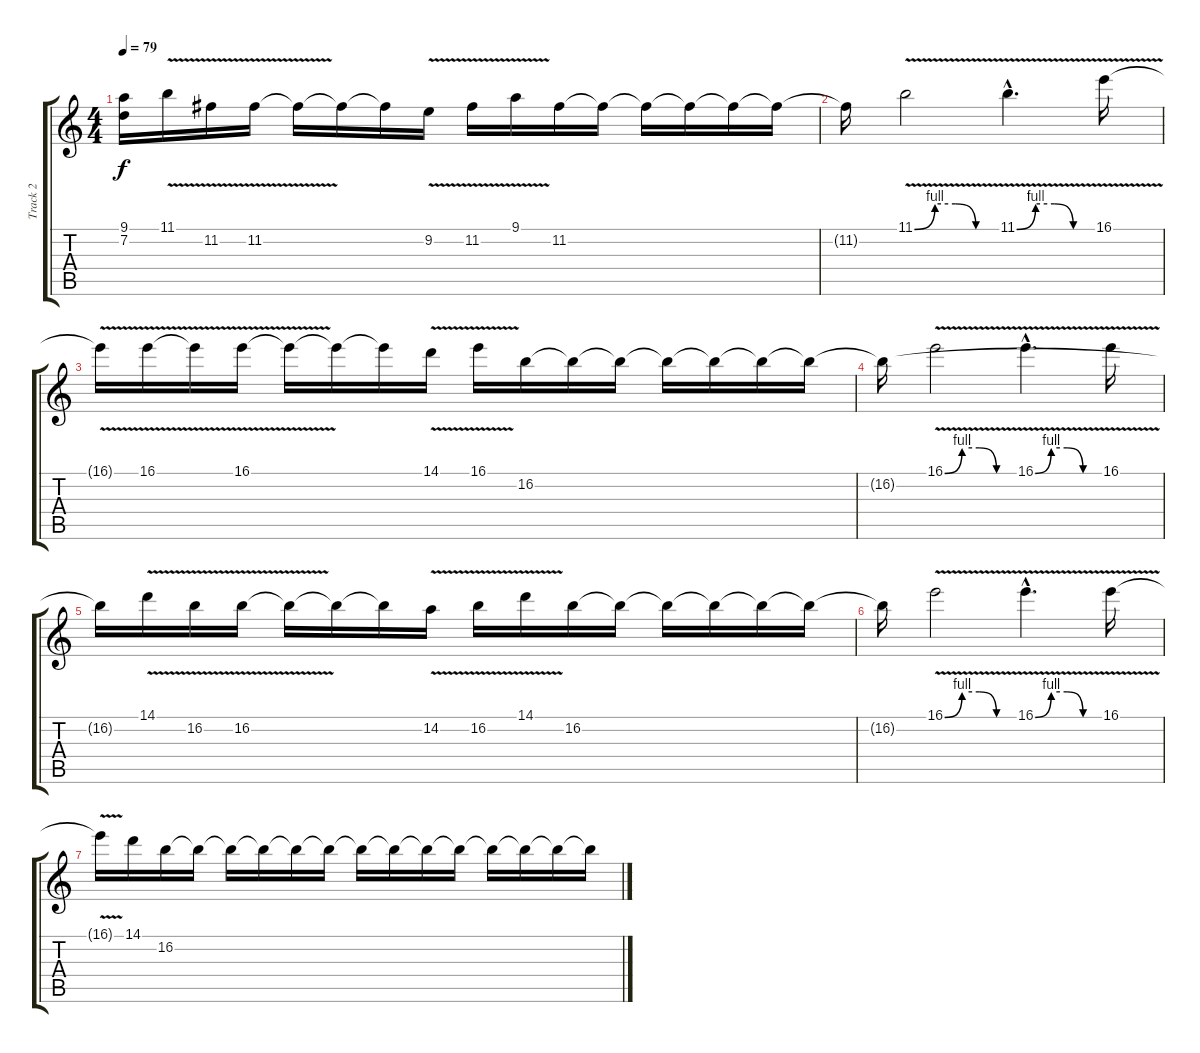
\track ("Track 2" "Track 2") {instrument overdrivenguitar}
\staff {score tabs}
\tuning (C4 G3 Eb3 Bb2 F2 C2) {hide}
\ts (4 4)
\tempo 79
\clef g2
\ks c
(9.1{t} 7.2{t}).16{dy f} 11.1{v}.16 11.2{v}.16 11.2{v}.16 11.2{t}.16 11.2{t}.16 11.2{t}.16 9.2{v}.16 11.2{v}.16 9.1{v}.16 11.2.16 11.2{t}.16 11.2{t}.16 11.2{t}.16 11.2{t}.16 11.2{t}.16 |
11.2{t}.16 11.1{be (custom 0 0 15 4 30 4 45 0 60 0) v}.2 11.1{be (custom 0 0 15 4 30 4 45 0 60 0) v hac}.4{d} 16.1{v}.16 |
16.1{t}.16 16.1{v}.16 16.1{t}.16 16.1{v}.16 16.1{t}.16 16.1{t}.16 16.1{t}.16 14.1{v}.16 16.1{v}.16 16.2.16 16.2{t}.16 16.2{t}.16 16.2{t}.16 16.2{t}.16 16.2{t}.16 16.2{t}.16 |
16.2{t}.16 16.1{be (custom 0 0 15 4 30 4 45 0 60 0) v}.2 16.1{be (custom 0 0 15 4 30 4 45 0 60 0) v hac}.4{d} 16.1{v}.16 |
16.2{t}.16 14.1{v}.16 16.2{v}.16 16.2{v}.16 16.2{t}.16 16.2{t}.16 16.2{t}.16 14.2{v}.16 16.2{v}.16 14.1{v}.16 16.2.16 16.2{t}.16 16.2{t}.16 16.2{t}.16 16.2{t}.16 16.2{t}.16 |
16.2{t}.16 16.1{be (custom 0 0 15 4 30 4 45 0 60 0) v}.2 16.1{be (custom 0 0 15 4 30 4 45 0 60 0) v hac}.4{d} 16.1{v}.16 |
16.1{t}.16 14.1.16 16.2.16 16.2{t}.16 16.2{t}.16 16.2{t}.16 16.2{t}.16 16.2{t}.16 16.2{t}.16 16.2{t}.16 16.2{t}.16 16.2{t}.16 16.2{t}.16 16.2{t}.16 16.2{t}.16 16.2{t}.16
